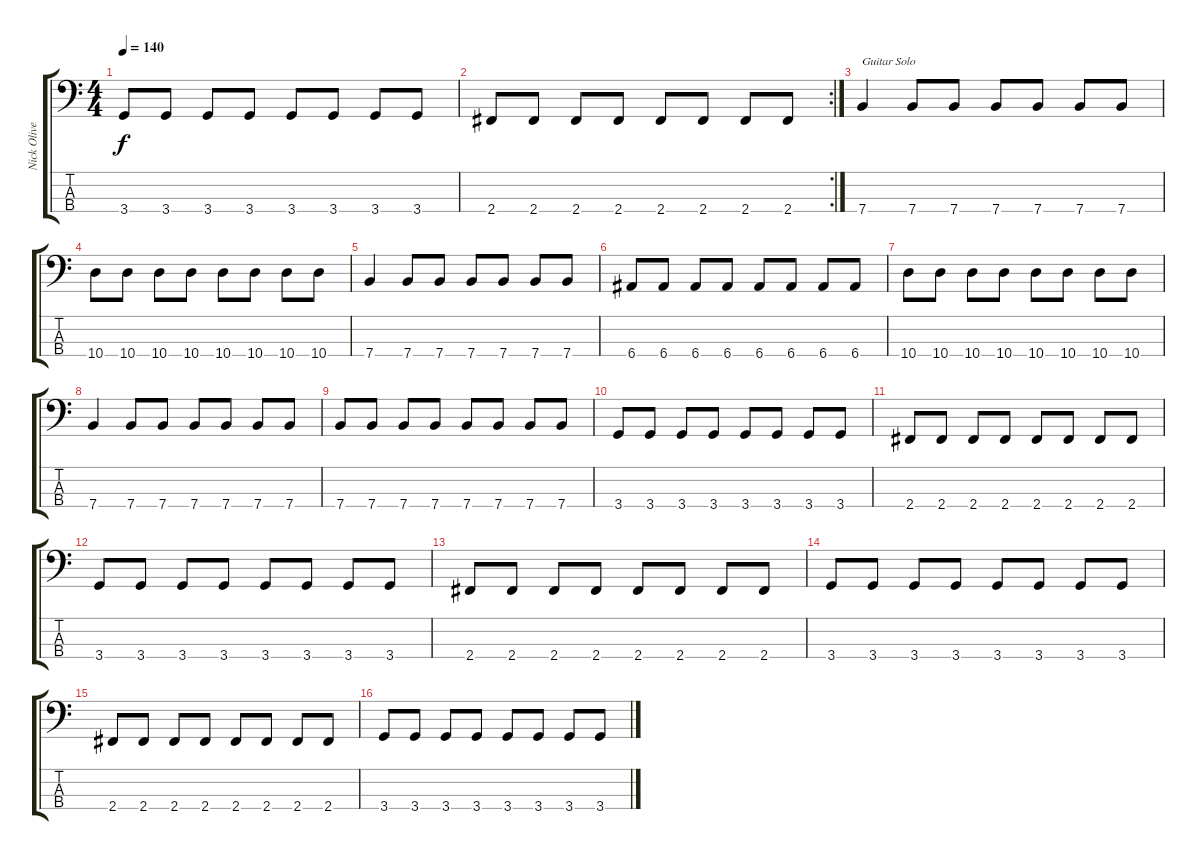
\track ("Nick Olivery" "Nick Olive") {instrument electricbasspick}
\staff {score tabs}
\tuning (G2 D2 A1 E1) {hide}
\ts (4 4)
\tempo 140
\clef f4
\ks c
3.4.8{dy f} 3.4.8 3.4.8 3.4.8 3.4.8 3.4.8 3.4.8 3.4.8 |
\rc 2
2.4.8 2.4.8 2.4.8 2.4.8 2.4.8 2.4.8 2.4.8 2.4.8 |
7.4.4{txt "Guitar Solo"} 7.4.8 7.4.8 7.4.8 7.4.8 7.4.8 7.4.8 |
10.4.8 10.4.8 10.4.8 10.4.8 10.4.8 10.4.8 10.4.8 10.4.8 |
7.4.4 7.4.8 7.4.8 7.4.8 7.4.8 7.4.8 7.4.8 |
6.4.8 6.4.8 6.4.8 6.4.8 6.4.8 6.4.8 6.4.8 6.4.8 |
10.4.8 10.4.8 10.4.8 10.4.8 10.4.8 10.4.8 10.4.8 10.4.8 |
7.4.4 7.4.8 7.4.8 7.4.8 7.4.8 7.4.8 7.4.8 |
7.4.8 7.4.8 7.4.8 7.4.8 7.4.8 7.4.8 7.4.8 7.4.8 |
3.4.8 3.4.8 3.4.8 3.4.8 3.4.8 3.4.8 3.4.8 3.4.8 |
2.4.8 2.4.8 2.4.8 2.4.8 2.4.8 2.4.8 2.4.8 2.4.8 |
3.4.8 3.4.8 3.4.8 3.4.8 3.4.8 3.4.8 3.4.8 3.4.8 |
2.4.8 2.4.8 2.4.8 2.4.8 2.4.8 2.4.8 2.4.8 2.4.8 |
3.4.8 3.4.8 3.4.8 3.4.8 3.4.8 3.4.8 3.4.8 3.4.8 |
2.4.8 2.4.8 2.4.8 2.4.8 2.4.8 2.4.8 2.4.8 2.4.8 |
3.4.8 3.4.8 3.4.8 3.4.8 3.4.8 3.4.8 3.4.8 3.4.8
